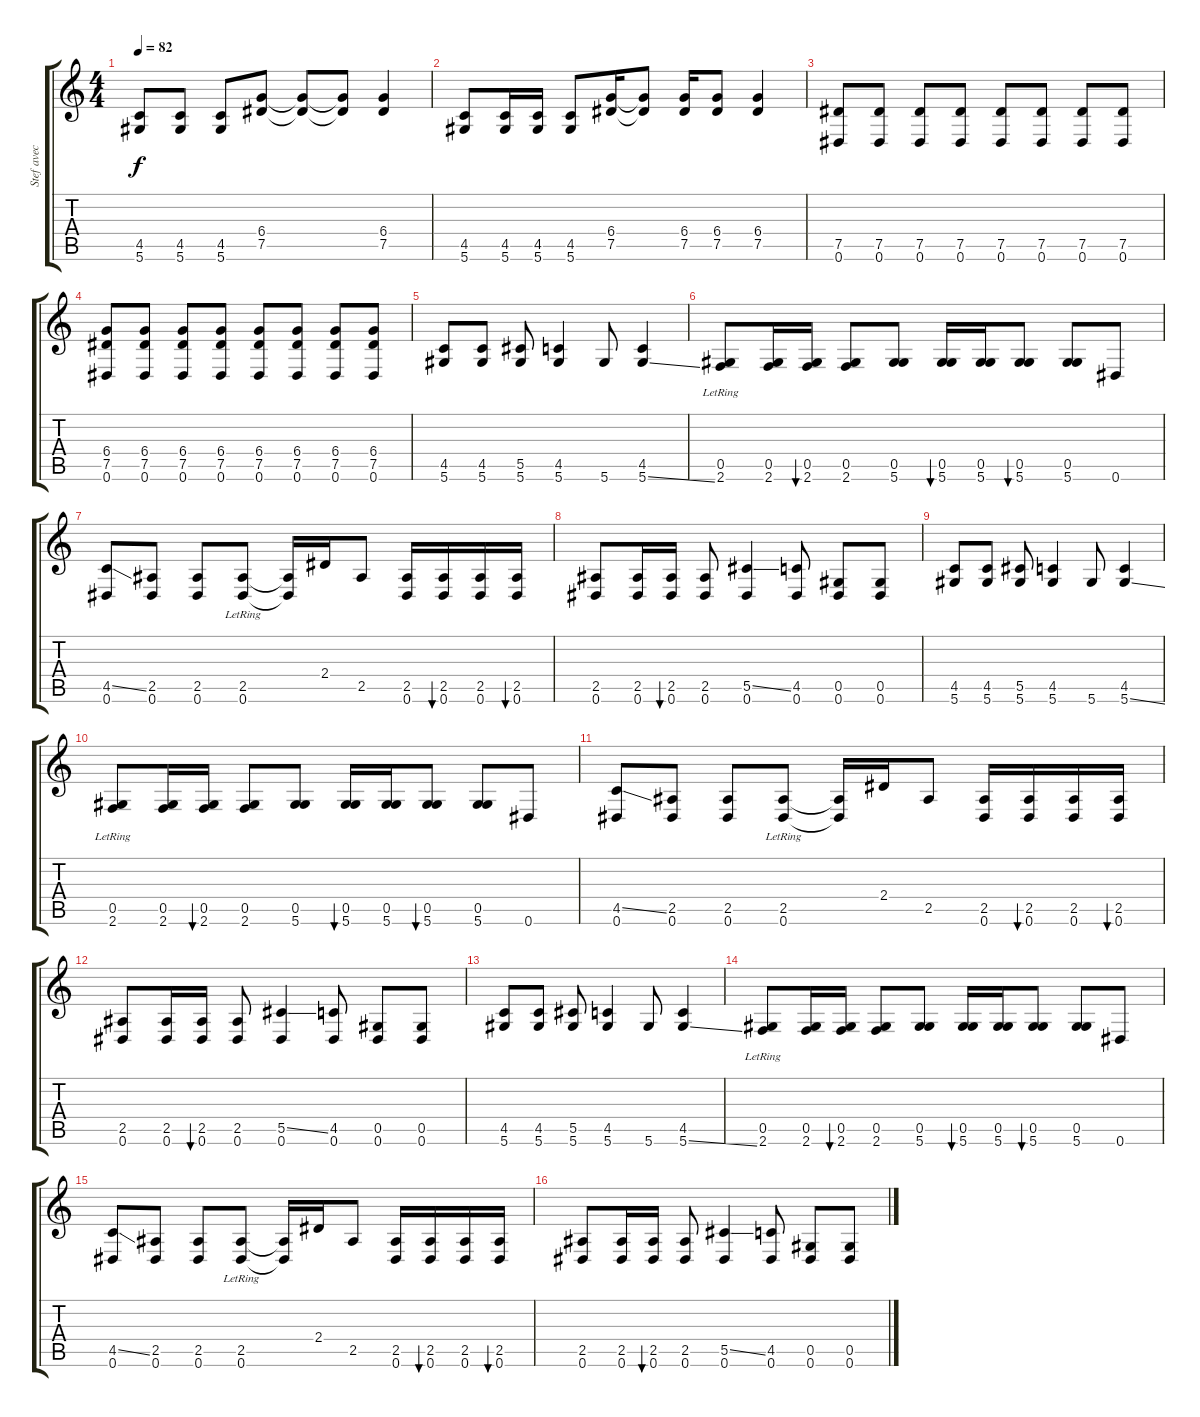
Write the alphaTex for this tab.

\track ("Stef avec un Bariton" "Stef avec ") {instrument acousticguitarnylon}
\staff {score tabs}
\tuning (Eb4 Bb3 Gb3 Db3 Ab2 Eb2) {hide}
\ts (4 4)
\tempo 82
\clef g2
\ks c
(4.5 5.6).8{dy f} (4.5 5.6).8 (4.5 5.6).8 (6.4 7.5).8 (6.4{t} 7.5{t}).8 (6.4{t} 7.5{t}).8 (6.4 7.5).4 |
(4.5 5.6).8 (4.5 5.6).16 (4.5 5.6).16 (4.5 5.6).8 (6.4 7.5).16 (6.4{t} 7.5{t}).8 (6.4 7.5).16 (6.4 7.5).8 (6.4 7.5).4 |
(7.5 0.6).8 (7.5 0.6).8 (7.5 0.6).8 (7.5 0.6).8 (7.5 0.6).8 (7.5 0.6).8 (7.5 0.6).8 (7.5 0.6).8 |
(6.4 7.5 0.6).8 (6.4 7.5 0.6).8 (6.4 7.5 0.6).8 (6.4 7.5 0.6).8 (6.4 7.5 0.6).8 (6.4 7.5 0.6).8 (6.4 7.5 0.6).8 (6.4 7.5 0.6).8 |
(4.5 5.6).8 (4.5 5.6).8 (5.5 5.6).8 (4.5 5.6).4 5.6.8 (4.5 5.6{ss}).4 |
(0.5{lr} 2.6).8 (0.5 2.6).16 (0.5 2.6).16{bu 60} (0.5 2.6).8 (0.5 5.6).8 (0.5 5.6).16{bu 60} (0.5 5.6).16 (0.5 5.6).8{bu 60} (0.5 5.6).8 0.6.8 |
(4.5{ss} 0.6).8 (2.5 0.6).8 (2.5 0.6).8 (2.5{lr} 0.6).8 (2.5{t} 0.6{t}).16 2.4.16 2.5.8 (2.5 0.6).16 (2.5 0.6).16{bu 60} (2.5 0.6).16 (2.5 0.6).16{bu 60} |
(2.5 0.6).8 (2.5 0.6).16 (2.5 0.6).16{bu 60} (2.5 0.6).8 (5.5{ss} 0.6).4 (4.5 0.6).8 (0.5 0.6).8 (0.5 0.6).8 |
(4.5 5.6).8 (4.5 5.6).8 (5.5 5.6).8 (4.5 5.6).4 5.6.8 (4.5 5.6{ss}).4 |
(0.5{lr} 2.6).8 (0.5 2.6).16 (0.5 2.6).16{bu 60} (0.5 2.6).8 (0.5 5.6).8 (0.5 5.6).16{bu 60} (0.5 5.6).16 (0.5 5.6).8{bu 60} (0.5 5.6).8 0.6.8 |
(4.5{ss} 0.6).8 (2.5 0.6).8 (2.5 0.6).8 (2.5{lr} 0.6).8 (2.5{t} 0.6{t}).16 2.4.16 2.5.8 (2.5 0.6).16 (2.5 0.6).16{bu 60} (2.5 0.6).16 (2.5 0.6).16{bu 60} |
(2.5 0.6).8 (2.5 0.6).16 (2.5 0.6).16{bu 60} (2.5 0.6).8 (5.5{ss} 0.6).4 (4.5 0.6).8 (0.5 0.6).8 (0.5 0.6).8 |
(4.5 5.6).8 (4.5 5.6).8 (5.5 5.6).8 (4.5 5.6).4 5.6.8 (4.5 5.6{ss}).4 |
(0.5{lr} 2.6).8 (0.5 2.6).16 (0.5 2.6).16{bu 60} (0.5 2.6).8 (0.5 5.6).8 (0.5 5.6).16{bu 60} (0.5 5.6).16 (0.5 5.6).8{bu 60} (0.5 5.6).8 0.6.8 |
(4.5{ss} 0.6).8 (2.5 0.6).8 (2.5 0.6).8 (2.5{lr} 0.6).8 (2.5{t} 0.6{t}).16 2.4.16 2.5.8 (2.5 0.6).16 (2.5 0.6).16{bu 60} (2.5 0.6).16 (2.5 0.6).16{bu 60} |
(2.5 0.6).8 (2.5 0.6).16 (2.5 0.6).16{bu 60} (2.5 0.6).8 (5.5{ss} 0.6).4 (4.5 0.6).8 (0.5 0.6).8 (0.5 0.6).8
